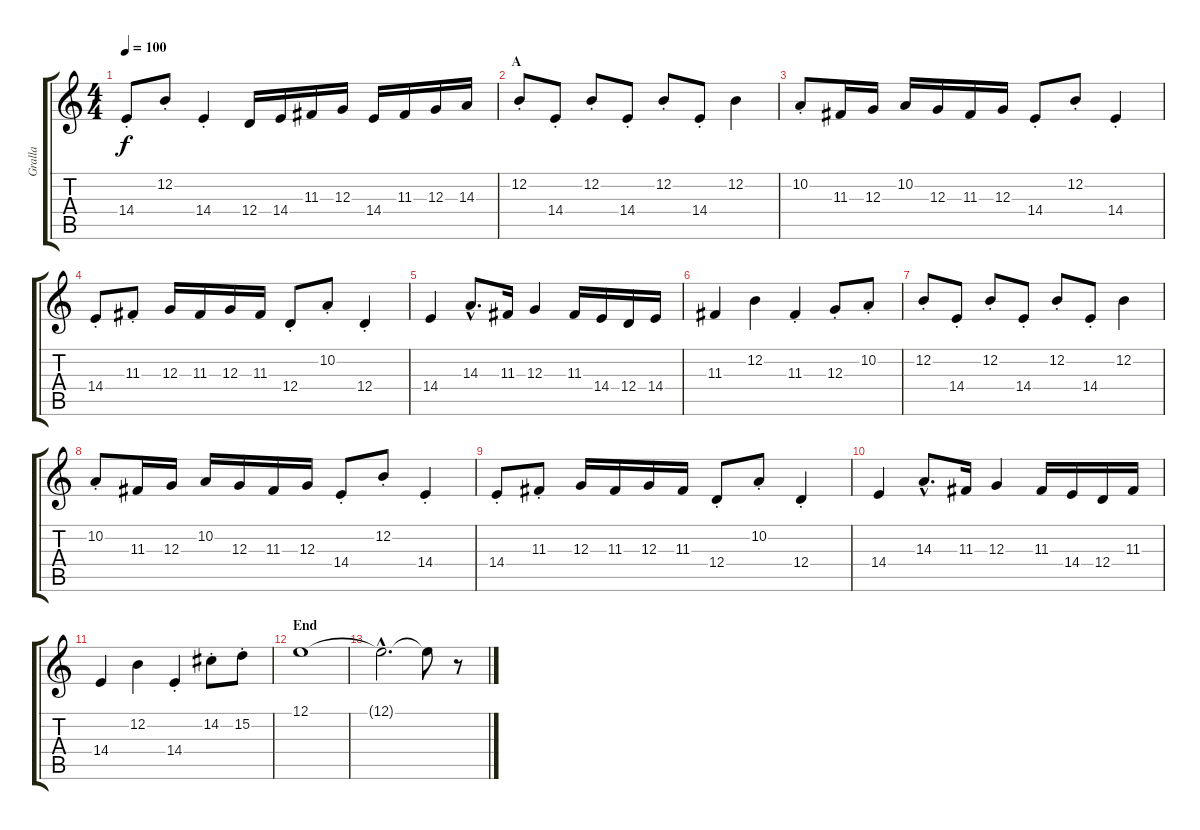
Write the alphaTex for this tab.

\track ("Gralla" "Gralla") {instrument bassoon}
\staff {score tabs}
\tuning (E4 B3 G3 D3 A2 E2) {hide}
\ts (4 4)
\tempo 100
\clef g2
\ks c
14.4{st}.8{dy f} 12.2{st}.8 14.4{st}.4 12.4.16 14.4.16 11.3.16 12.3.16 14.4.16 11.3.16 12.3.16 14.3.16 |
\section ("" "A")
12.2{st}.8 14.4{st}.8 12.2{st}.8 14.4{st}.8 12.2{st}.8 14.4{st}.8 12.2.4 |
10.2{st}.8 11.3.16 12.3.16 10.2.16 12.3.16 11.3.16 12.3.16 14.4{st}.8 12.2{st}.8 14.4{st}.4 |
14.4{st}.8 11.3{st}.8 12.3.16 11.3.16 12.3.16 11.3.16 12.4{st}.8 10.2{st}.8 12.4{st}.4 |
14.4.4 14.3{hac}.8{d} 11.3.16 12.3.4 11.3.16 14.4.16 12.4.16 14.4.16 |
11.3.4 12.2.4 11.3{st}.4 12.3{st}.8 10.2{st}.8 |
12.2{st}.8 14.4{st}.8 12.2{st}.8 14.4{st}.8 12.2{st}.8 14.4{st}.8 12.2.4 |
10.2{st}.8 11.3.16 12.3.16 10.2.16 12.3.16 11.3.16 12.3.16 14.4{st}.8 12.2{st}.8 14.4{st}.4 |
14.4{st}.8 11.3{st}.8 12.3.16 11.3.16 12.3.16 11.3.16 12.4{st}.8 10.2{st}.8 12.4{st}.4 |
14.4.4 14.3{hac}.8{d} 11.3.16 12.3.4 11.3.16 14.4.16 12.4.16 11.3.16 |
14.4.4 12.2.4 14.4{st}.4 14.2{st}.8 15.2{st}.8 |
\section ("" "End")
12.1.1 |
12.1{hac t}.2{d} 12.1{t}.8 r.8
